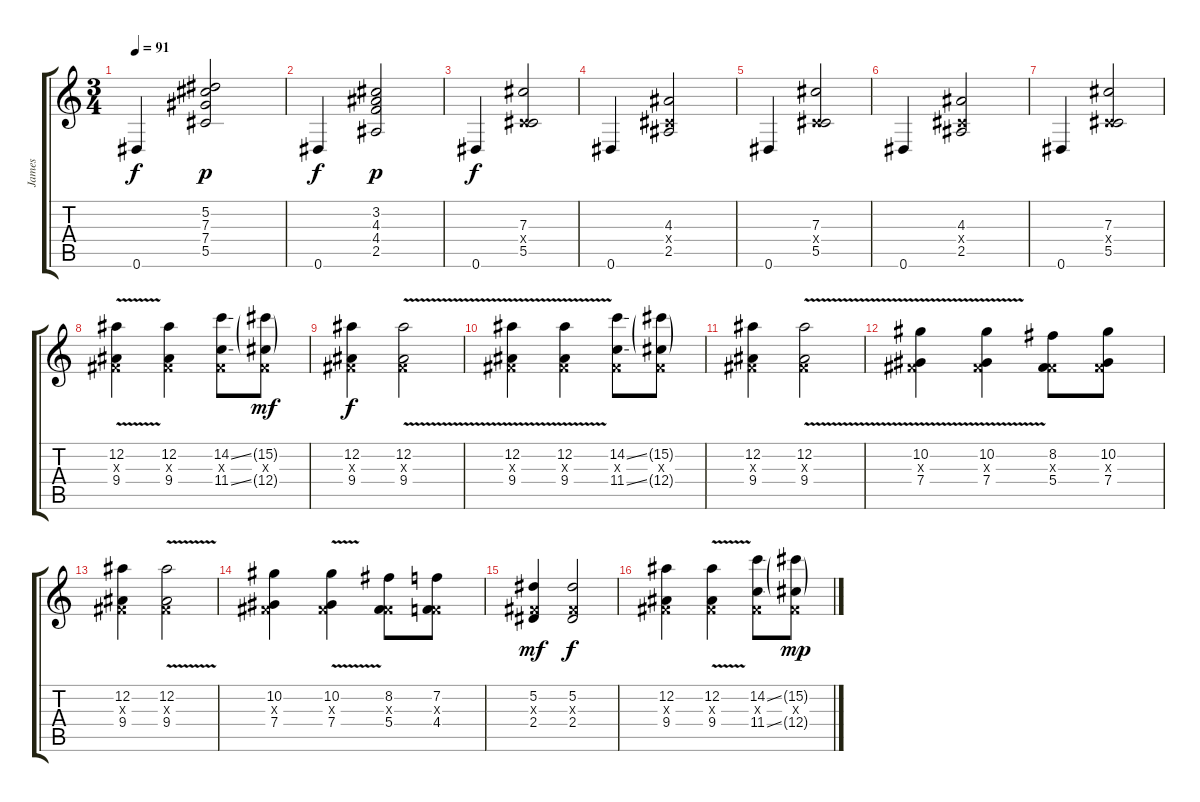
\track ("James" "James") {instrument overdrivenguitar}
\staff {score tabs}
\tuning (Eb4 Bb3 Gb3 Db3 Ab2 Eb2) {hide}
\ts (3 4)
\tempo 91
\clef g2
\ks c
0.6.4{dy f} (5.2 7.3 7.4 5.5).2{dy p} |
0.6.4{dy f} (3.2 4.3 4.4 2.5).2{dy p} |
0.6.4{dy f} (7.3 0.4{x} 5.5).2 |
0.6.4 (4.3 0.4{x} 2.5).2 |
0.6.4 (7.3 0.4{x} 5.5).2 |
0.6.4 (4.3 0.4{x} 2.5).2 |
0.6.4 (7.3 0.4{x} 5.5).2 |
(12.2{v} 0.3{x} 9.4{v}).4{volume 8} (12.2 0.3{x} 9.4).4 (14.2{ss} 0.3{x} 11.4{ss}).8 (15.2{g} 0.3{x} 12.4{g}).8{dy mf} |
(12.2 0.3{x} 9.4).4{dy f} (12.2{v} 0.3{x} 9.4{v}).2 |
(12.2{v} 0.3{x} 9.4{v}).4 (12.2 0.3{x} 9.4{v}).4 (14.2{ss} 0.3{x} 11.4{ss}).8 (15.2{g} 0.3{x} 12.4{g}).8 |
(12.2 0.3{x} 9.4).4 (12.2{v} 0.3{x} 9.4{v}).2 |
(10.2{v} 0.3{x} 7.4{v}).4 (10.2{v} 0.3{x} 7.4{v}).4 (8.2 0.3{x} 5.4).8 (10.2 0.3{x} 7.4).8 |
(12.2 0.3{x} 9.4).4 (12.2{v} 0.3{x} 9.4{v}).2 |
(10.2 0.3{x} 7.4).4 (10.2 0.3{x} 7.4{v}).4 (8.2 0.3{x} 5.4).8 (7.2 0.3{x} 4.4).8 |
(5.2 0.3{x} 2.4).4{dy mf} (5.2 0.3{x} 2.4).2{dy f} |
(12.2 0.3{x} 9.4).4 (12.2 0.3{x} 9.4{v}).4 (14.2{ss} 0.3{x} 11.4{ss}).8 (15.2{g} 0.3{x} 12.4{g}).8{dy mp}
